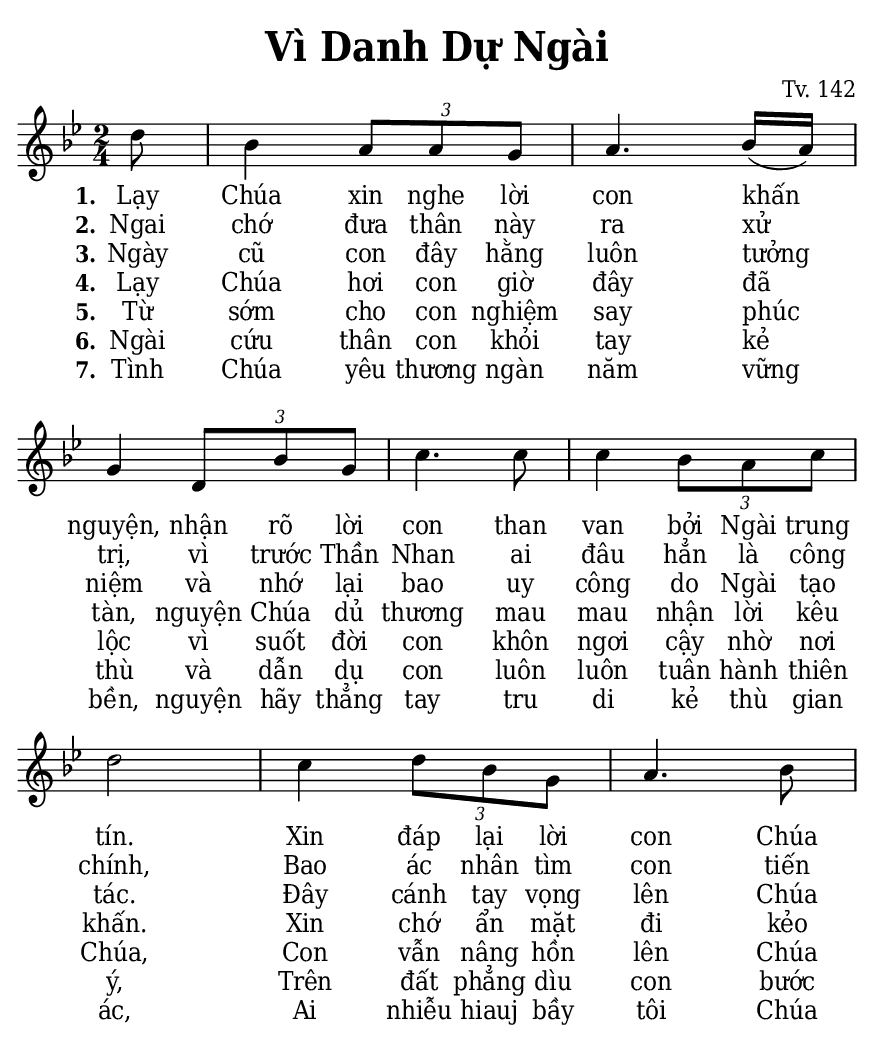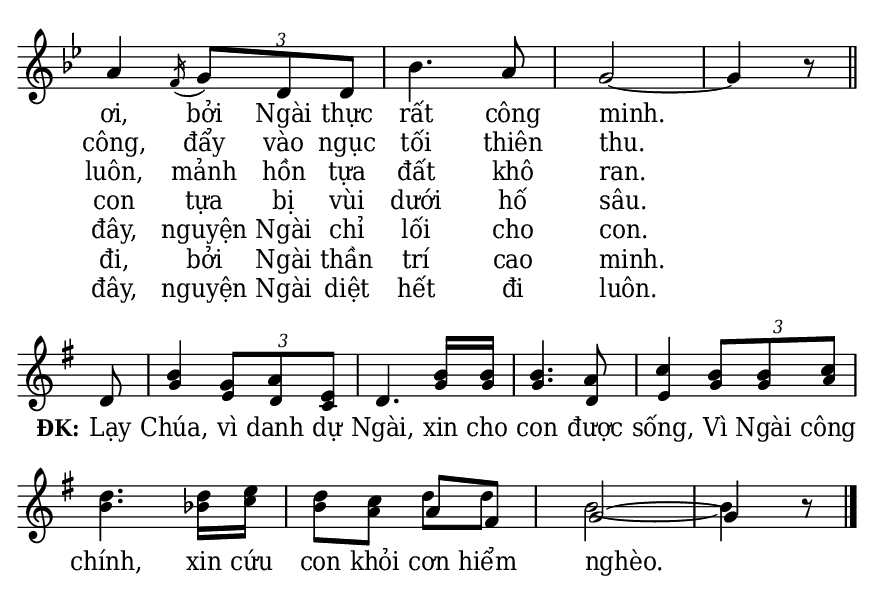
% Cài đặt chung\
\version "2.22.1"
\include "english.ly"

\header {
  title = \markup { \fontsize #1 "Vì Danh Dự Ngài" }
  composer = "Tv. 142"
  %arranger = "Lm. Kim Long"
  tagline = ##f
}

% Nhạc phiên khúc
nhacPhienKhucSop = \relative c'' {
  \partial 8 d8 |
  bf4 \tuplet 3/2 { a8 a g } |
  a4. bf16 (a) |
  g4 \tuplet 3/2 { d8 bf' g } |
  c4. c8 |
  c4 \tuplet 3/2 { bf8 a c } |
  d2 |
  c4 \tuplet 3/2 { d8 bf g } |
  a4. bf8 |
  a4 \slashedGrace { f16 ( }
    \tuplet 3/2 { g8) d d } |
  bf'4. a8 |
  g2 ~ |
  \partial 4. g4 r8 \bar "||" \break
  
  \set Staff.explicitKeySignatureVisibility = #end-of-line-invisible
  \set Staff.printKeyCancellation = ##f
  \key g \major
  \partial 8 d8 |
  b'4 \tuplet 3/2 { g8 a e } |
  d4. b'16 b |
  b4. a8 |
  c4 \tuplet 3/2 { b8 b c } |
  d4. d16 e |
  d8 c a fs |
  g2 ~ |
  g4 r8 \bar "|."
}

nhacPhienKhucAlto = \relative c' {
  r8 |
  R2*11
  r4.
  d8 |
  g4 \tuplet 3/2 { e8 d c } |
  d4. g16 g |
  g4. d8 |
  e4 \tuplet 3/2 { g8 g a } |
  b4. bf16 c |
  b8 a d d |
  b2 ~ |
  b4 r8
}

% Lời phiên khúc
loiPhienKhucSop = \lyrics {
  <<
    {
      \set stanza = "1."
      Lạy Chúa xin nghe lời con khấn nguyện,
      nhận rõ lời con than van bởi Ngài trung tín.
      Xin đáp lại lời con Chúa ơi,
      bởi Ngài thực rất công minh.
    }
    \new Lyrics {
	    \set associatedVoice = "beSop"
	    \set stanza = "2."
	    Ngai chớ đưa thân này ra xử trị,
	    vì trước Thần Nhan ai đâu hẳn là công chính,
	    Bao ác nhân tìm con tiến công,
	    đẩy vào ngục tối thiên thu.
    }
    \new Lyrics {
	    \set associatedVoice = "beSop"
	    \set stanza = "3."
	    Ngày cũ con đây hằng luôn tưởng niệm
	    và nhớ lại bao uy công do Ngài tạo tác.
	    Đây cánh tay vọng lên Chúa luôn,
	    mảnh hồn tựa đất khô ran.
    }
    \new Lyrics {
	    \set associatedVoice = "beSop"
	    \set stanza = "4."
	    Lạy Chúa hơi con giờ đây đã tàn,
	    nguyện Chúa dủ thương mau mau nhận lời kêu khấn.
	    Xin chớ ẩn mặt đi kẻo con tựa bị vùi dưới hố sâu.
    }
    \new Lyrics {
	    \set associatedVoice = "beSop"
	    \set stanza = "5."
	    Từ sớm cho con nghiệm say phúc lộc
	    vì suốt đời con khôn ngơi cậy nhờ nơi Chúa,
	    Con vẫn nâng hồn lên Chúa đây,
	    nguyện Ngài chỉ lối cho con.
    }
    \new Lyrics {
	    \set associatedVoice = "beSop"
	    \set stanza = "6."
	    Ngài cứu thân con khỏi tay kẻ thù
	    và dẫn dụ con luôn luôn tuân hành thiên ý,
	    Trên đất phẳng dìu con bước đi,
	    bởi Ngài thần trí cao minh.
    }
    \new Lyrics {
	    \set associatedVoice = "beSop"
	    \set stanza = "7."
	    Tình Chúa yêu thương ngàn năm vững bền,
	    nguyện hãy thẳng tay tru di kẻ thù gian ác,
	    Ai nhiễu hiauj bầy tôi Chúa đây,
	    nguyện Ngài diệt hết đi luôn.
    }
  >>
  \set stanza = "ĐK:"
  Lạy Chúa, vì danh dự Ngài,
  xin cho con được sống,
  Vì Ngài công chính,
  xin cứu con khỏi cơn hiểm nghèo.
}

% Dàn trang
\paper {
  #(set-paper-size "a5")
  top-margin = 3\mm
  bottom-margin = 3\mm
  left-margin = 3\mm
  right-margin = 3\mm
  indent = #0
  #(define fonts
	 (make-pango-font-tree "Deja Vu Serif Condensed"
	 		       "Deja Vu Serif Condensed"
			       "Deja Vu Serif Condensed"
			       (/ 20 20)))
  print-page-number = ##f
  system-system-spacing = #'((basic-distance . 0.1) (padding . 3))
  ragged-bottom = ##t
}

TongNhip = {
  \key bf \major \time 2/4
  \set Timing.beamExceptions = #'()
  \set Timing.baseMoment = #(ly:make-moment 1/4)
}

% Đổi kích thước nốt cho bè phụ
notBePhu =
#(define-music-function (font-size music) (number? ly:music?)
   (for-some-music
     (lambda (m)
       (if (music-is-of-type? m 'rhythmic-event)
           (begin
             (set! (ly:music-property m 'tweaks)
                   (cons `(font-size . ,font-size)
                         (ly:music-property m 'tweaks)))
             #t)
           #f))
     music)
   music)

\score {
  \new ChoirStaff <<
    \new Staff \with {
        \consists "Merge_rests_engraver"
        printPartCombineTexts = ##f
      }
      <<
      \new Voice \TongNhip \partCombine 
        \nhacPhienKhucSop
        \notBePhu -1 { \nhacPhienKhucAlto }
      \new NullVoice = beSop \nhacPhienKhucSop
      \new Lyrics \lyricsto beSop \loiPhienKhucSop
      >>
  >>
  \layout {
    %\override Staff.TimeSignature.transparent = ##t
    \override Lyrics.LyricSpace.minimum-distance = #0.8
    \override Score.BarNumber.break-visibility = ##(#f #f #f)
    \override Score.SpacingSpanner.uniform-stretching = ##t
  } 
}
